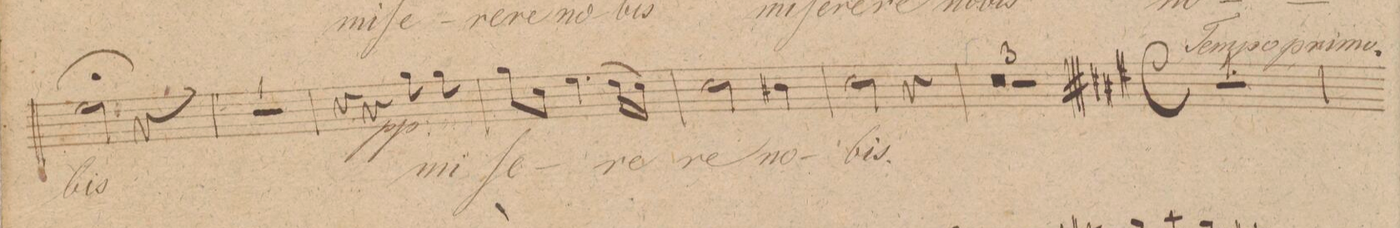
**kern	**text	**dynam
*I"Alto.	*	*
*clefC3	*	*
*k[b-]	*	*
*met(c|)	*	*
*M3/4	*	*
2f;\	-bis	.
4r	.	.
=144	=144	=144
2.r	.	.
=145	=145	=145
2r	.	.
8a\	mi-	pp
8a\	.	.
=146	=146	=146
8a\L	-ſe-	.
8d\J	.	.
(4.f\	-re-	.
16e\LL	.	.
16d\JJ)	.	.
=147	=147	=147
2d\	-re	.
4c#X\	no-	.
=148	=148	=148
2d\	-bis	.
4r	.	.
=149	=149	=149
1.r	.	.
=150	=150	=150
=151	=151	=151
2.r	.	.
=152||	=152||	=152||
*k[f#c#g#]	*	*
*A:	*	*
*M4/4	*	*
*met(c)	*	*
1r	.	.
=153	=153	=153
*-	*-	*-
